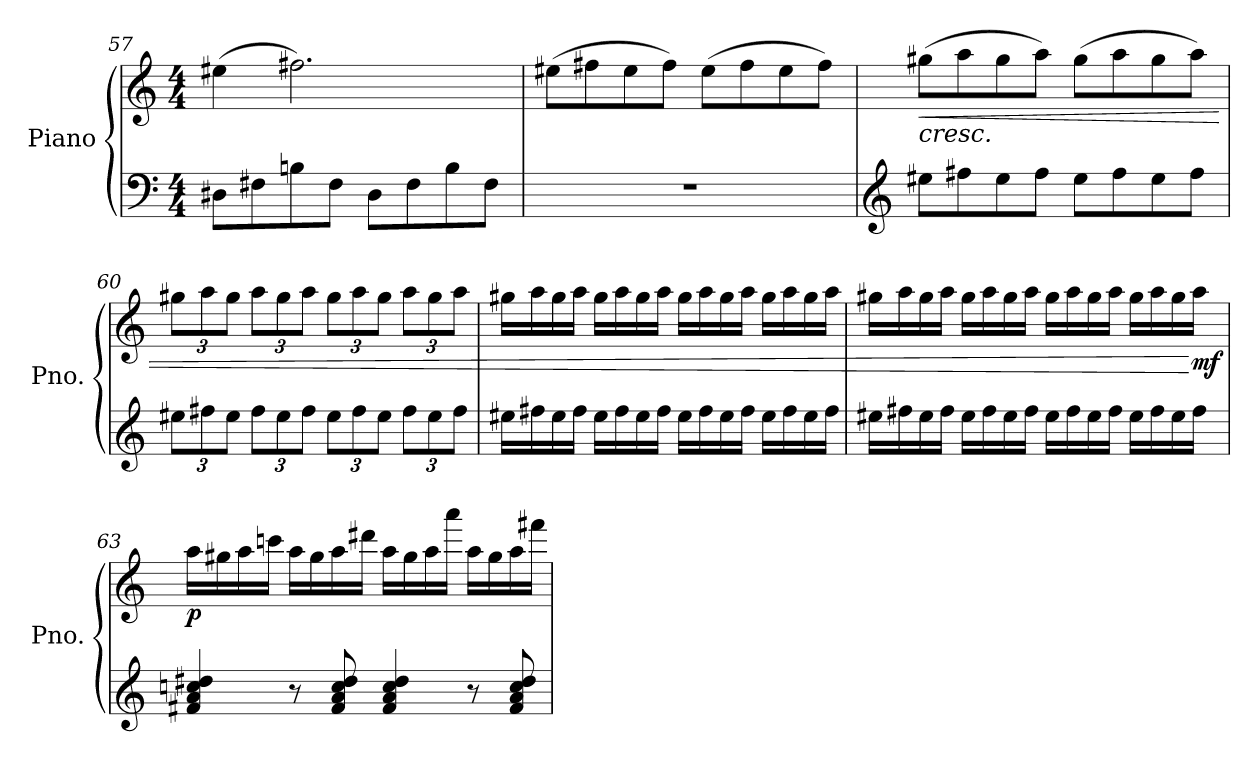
**kern	**kern	**dynam
*part1	*part1	*part1
*staff2	*staff1	*staff1/2
*I"Piano	*	*
*I'Pno.	*	*
*clefF4	*clefG2	*
*k[]	*k[]	*
*M4/4	*M4/4	*
=57	=57	=57
8D#X\L	(>4ee#X\	.
8F#X\	.	.
8Bn\	2.ff#X\)	.
8F#\J	.	.
8D#\L	.	.
8F#\	.	.
8B\	.	.
8F#\J	.	.
=58	=58	=58
1r	(>8ee#X\L	.
.	8ff#X\	.
.	8ee#\	.
.	8ff#\J)	.
.	(>8ee#\L	.
.	8ff#\	.
.	8ee#\	.
.	8ff#\J)	.
=59	=59	=59
*clefG2	*	*
!	!LO:TX:b:i:t=cresc.	!
!	!	!LO:HP:b
8ee#X\L	(>8gg#X\L	<
8ff#X\	8aa\	.
8ee#\	8gg#\	.
8ff#\J	8aa\J)	.
8ee#\L	(>8gg#\L	.
8ff#\	8aa\	.
8ee#\	8gg#\	.
8ff#\J	8aa\J)	.
!!LO:LB:g=z
=60	=60	=60
*Xbrackettup	*Xbrackettup	*
12ee#X\L	12gg#X\L	.
12ff#X\	12aa\	.
12ee#\J	12gg#\J	.
12ff#\L	12aa\L	.
12ee#\	12gg#\	.
12ff#\J	12aa\J	.
12ee#\L	12gg#\L	.
12ff#\	12aa\	.
12ee#\J	12gg#\J	.
12ff#\L	12aa\L	.
12ee#\	12gg#\	.
12ff#\J	12aa\J	.
=61	=61	=61
16ee#X\LL	16gg#X\LL	.
16ff#X\	16aa\	.
16ee#\	16gg#\	.
16ff#\JJ	16aa\JJ	.
16ee#\LL	16gg#\LL	.
16ff#\	16aa\	.
16ee#\	16gg#\	.
16ff#\JJ	16aa\JJ	.
16ee#\LL	16gg#\LL	.
16ff#\	16aa\	.
16ee#\	16gg#\	.
16ff#\JJ	16aa\JJ	.
16ee#\LL	16gg#\LL	.
16ff#\	16aa\	.
16ee#\	16gg#\	.
16ff#\JJ	16aa\JJ	.
!!LO:PB:g=z
=62	=62	=62
16ee#X\LL	16gg#X\LL	.
16ff#X\	16aa\	.
16ee#\	16gg#\	.
16ff#\JJ	16aa\JJ	.
16ee#\LL	16gg#\LL	.
16ff#\	16aa\	.
16ee#\	16gg#\	.
16ff#\JJ	16aa\JJ	.
16ee#\LL	16gg#\LL	.
16ff#\	16aa\	.
16ee#\	16gg#\	.
16ff#\JJ	16aa\JJ	.
16ee#\LL	16gg#\LL	.
16ff#\	16aa\	.
16ee#\	16gg#\	.
!	!	!LO:DY:n=1:b
16ff#\JJ	16aa\JJ	[ mf
=63	=63	=63
!	!	!LO:DY:b
4f#X/ 4a/ 4ccn/ 4dd#X/	16aa\LL	p
.	16gg#X\	.
.	16aa\	.
.	16cccn\JJ	.
8r	16aa\LL	.
.	16gg#\	.
8f#/ 8a/ 8cc/ 8dd#/	16aa\	.
.	16ddd#X\JJ	.
4f#/ 4a/ 4cc/ 4dd#/	16aa\LL	.
.	16gg#\	.
.	16aa\	.
.	16aaa\JJ	.
8r	16aa\LL	.
.	16gg#\	.
8f#/ 8a/ 8cc/ 8dd#/	16aa\	.
.	16fff#X\JJ	.
=	=	=
*-	*-	*-
